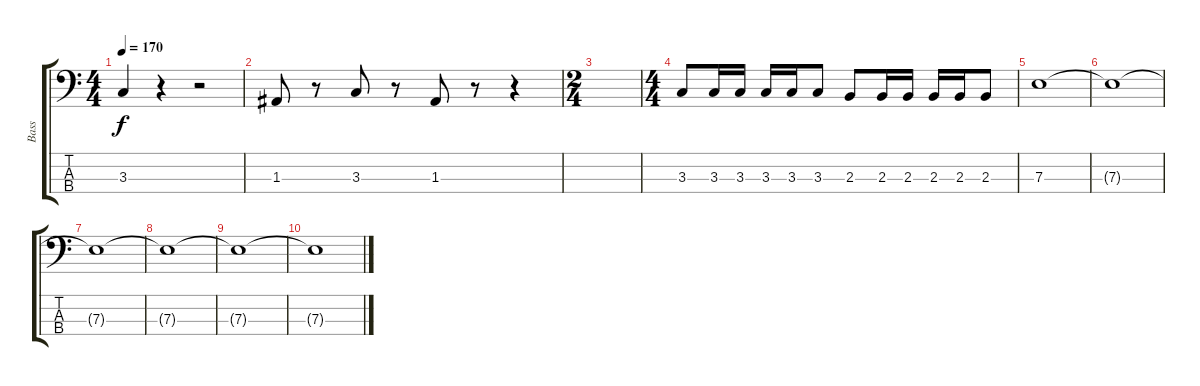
\track ("Bass" "Bass") {instrument fretlessbass}
\staff {score tabs}
\tuning (G2 D2 A1 E1) {hide}
\ts (4 4)
\tempo 170
\clef f4
\ks c
3.3.4{dy f} r.4 r.2 |
1.3.8 r.8 3.3.8 r.8 1.3.8 r.8 r.4 |
\ts (2 4)
|
\ts (4 4)
3.3.8 3.3.16 3.3.16 3.3.16 3.3.16 3.3.8 2.3.8 2.3.16 2.3.16 2.3.16 2.3.16 2.3.8 |
7.3.1 |
7.3{t}.1 |
7.3{t}.1 |
7.3{t}.1 |
7.3{t}.1 |
7.3{t}.1
